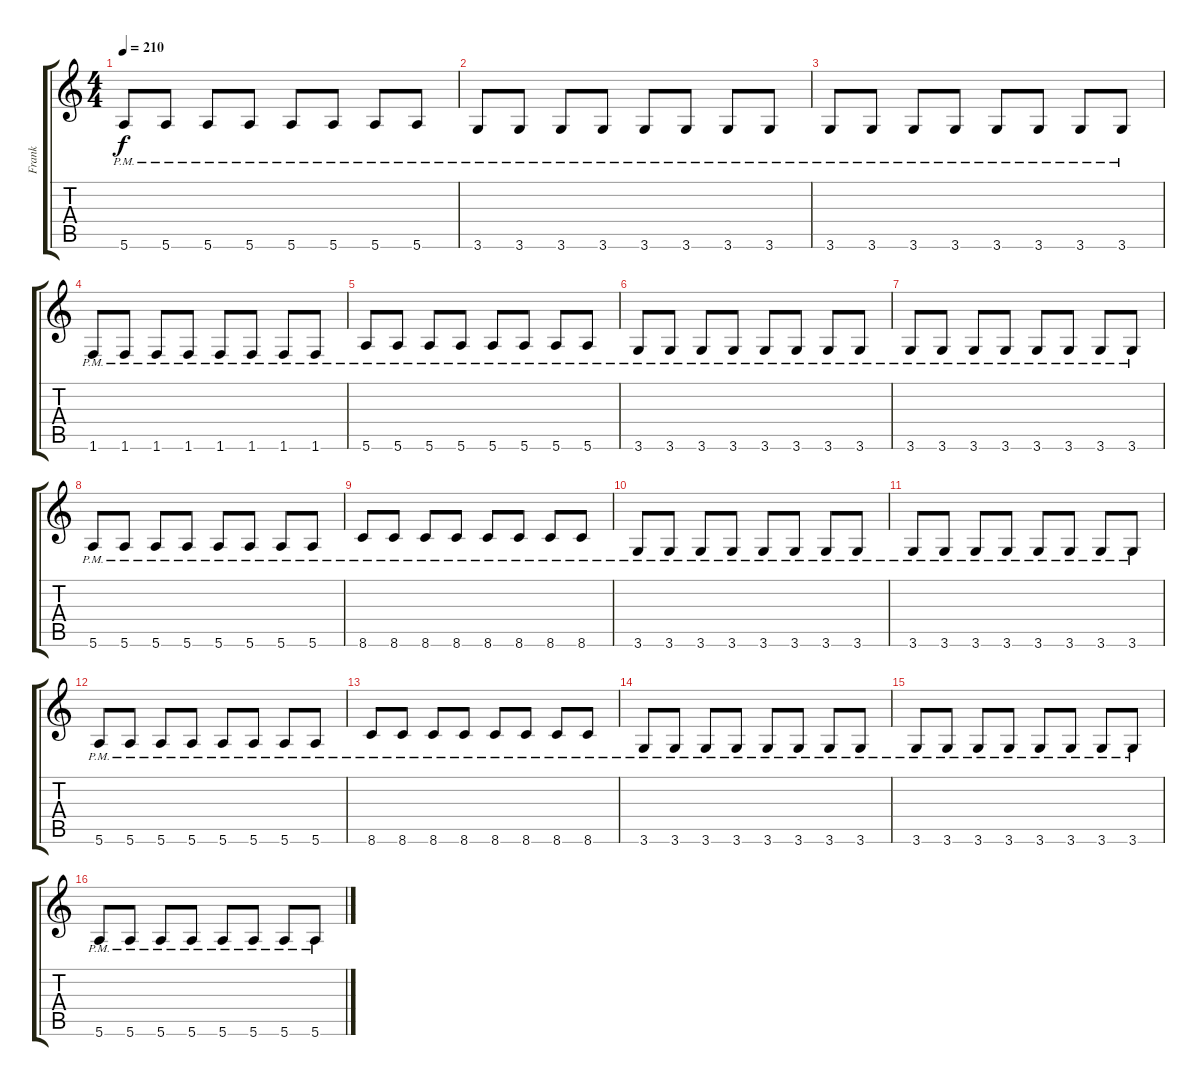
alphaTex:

\track ("Frank" "Frank") {instrument distortionguitar}
\staff {score tabs}
\tuning (E4 B3 G3 D3 A2 E2) {hide}
\ts (4 4)
\tempo 210
\clef g2
\ks c
5.6{pm}.8{dy f} 5.6{pm}.8 5.6{pm}.8 5.6{pm}.8 5.6{pm}.8 5.6{pm}.8 5.6{pm}.8 5.6{pm}.8 |
3.6{pm}.8 3.6{pm}.8 3.6{pm}.8 3.6{pm}.8 3.6{pm}.8 3.6{pm}.8 3.6{pm}.8 3.6{pm}.8 |
3.6{pm}.8 3.6{pm}.8 3.6{pm}.8 3.6{pm}.8 3.6{pm}.8 3.6{pm}.8 3.6{pm}.8 3.6{pm}.8 |
1.6{pm}.8 1.6{pm}.8 1.6{pm}.8 1.6{pm}.8 1.6{pm}.8 1.6{pm}.8 1.6{pm}.8 1.6{pm}.8 |
5.6{pm}.8 5.6{pm}.8 5.6{pm}.8 5.6{pm}.8 5.6{pm}.8 5.6{pm}.8 5.6{pm}.8 5.6{pm}.8 |
3.6{pm}.8 3.6{pm}.8 3.6{pm}.8 3.6{pm}.8 3.6{pm}.8 3.6{pm}.8 3.6{pm}.8 3.6{pm}.8 |
3.6{pm}.8 3.6{pm}.8 3.6{pm}.8 3.6{pm}.8 3.6{pm}.8 3.6{pm}.8 3.6{pm}.8 3.6{pm}.8 |
5.6{pm}.8 5.6{pm}.8 5.6{pm}.8 5.6{pm}.8 5.6{pm}.8 5.6{pm}.8 5.6{pm}.8 5.6{pm}.8 |
8.6{pm}.8 8.6{pm}.8 8.6{pm}.8 8.6{pm}.8 8.6{pm}.8 8.6{pm}.8 8.6{pm}.8 8.6{pm}.8 |
3.6{pm}.8 3.6{pm}.8 3.6{pm}.8 3.6{pm}.8 3.6{pm}.8 3.6{pm}.8 3.6{pm}.8 3.6{pm}.8 |
3.6{pm}.8 3.6{pm}.8 3.6{pm}.8 3.6{pm}.8 3.6{pm}.8 3.6{pm}.8 3.6{pm}.8 3.6{pm}.8 |
5.6{pm}.8 5.6{pm}.8 5.6{pm}.8 5.6{pm}.8 5.6{pm}.8 5.6{pm}.8 5.6{pm}.8 5.6{pm}.8 |
8.6{pm}.8 8.6{pm}.8 8.6{pm}.8 8.6{pm}.8 8.6{pm}.8 8.6{pm}.8 8.6{pm}.8 8.6{pm}.8 |
3.6{pm}.8 3.6{pm}.8 3.6{pm}.8 3.6{pm}.8 3.6{pm}.8 3.6{pm}.8 3.6{pm}.8 3.6{pm}.8 |
3.6{pm}.8 3.6{pm}.8 3.6{pm}.8 3.6{pm}.8 3.6{pm}.8 3.6{pm}.8 3.6{pm}.8 3.6{pm}.8 |
5.6{pm}.8 5.6{pm}.8 5.6{pm}.8 5.6{pm}.8 5.6{pm}.8 5.6{pm}.8 5.6{pm}.8 5.6{pm}.8
